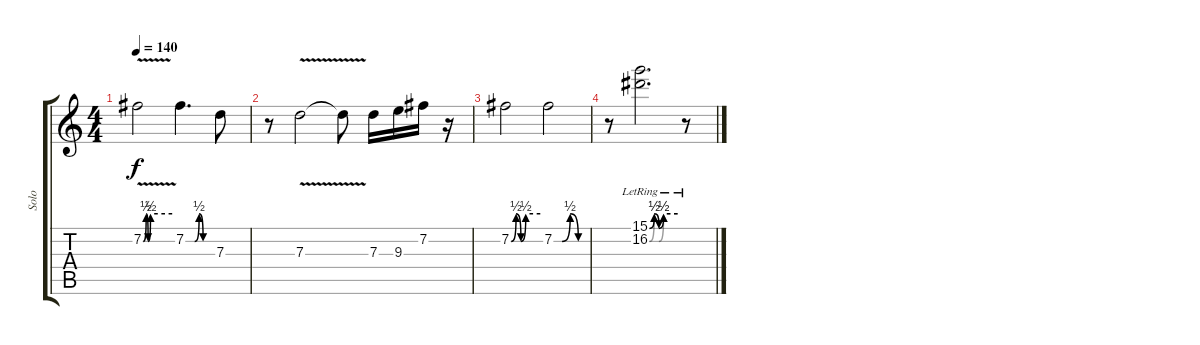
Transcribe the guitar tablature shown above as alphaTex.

\track ("Solo" "Solo") {instrument overdrivenguitar}
\staff {score tabs}
\tuning (E4 B3 G3 D3 A2 E2) {hide}
\ts (4 4)
\tempo 140
\clef g2
\ks c
7.2{be (custom 0 0 6 2 10 0 15 2 60 2) v}.2{dy f} 7.2{be (custom 0 0 20 0 30 2 39 0 60 0)}.4{d} 7.3.8 |
r.8 7.3{v}.2 7.3{t}.8 7.3.16 9.3.16 7.2.16 r.16 |
7.2{be (custom 0 0 10 2 20 0 30 2 60 2)}.2 7.2{be (custom 0 0 15 0 30 2 45 0 60 0)}.2 |
r.8 (15.1{be (custom 0 0 10 2 20 0 30 2 60 2) lr} 16.2{be (custom 0 0 10 2 20 0 30 2 60 2) lr}).2{d} r.8
